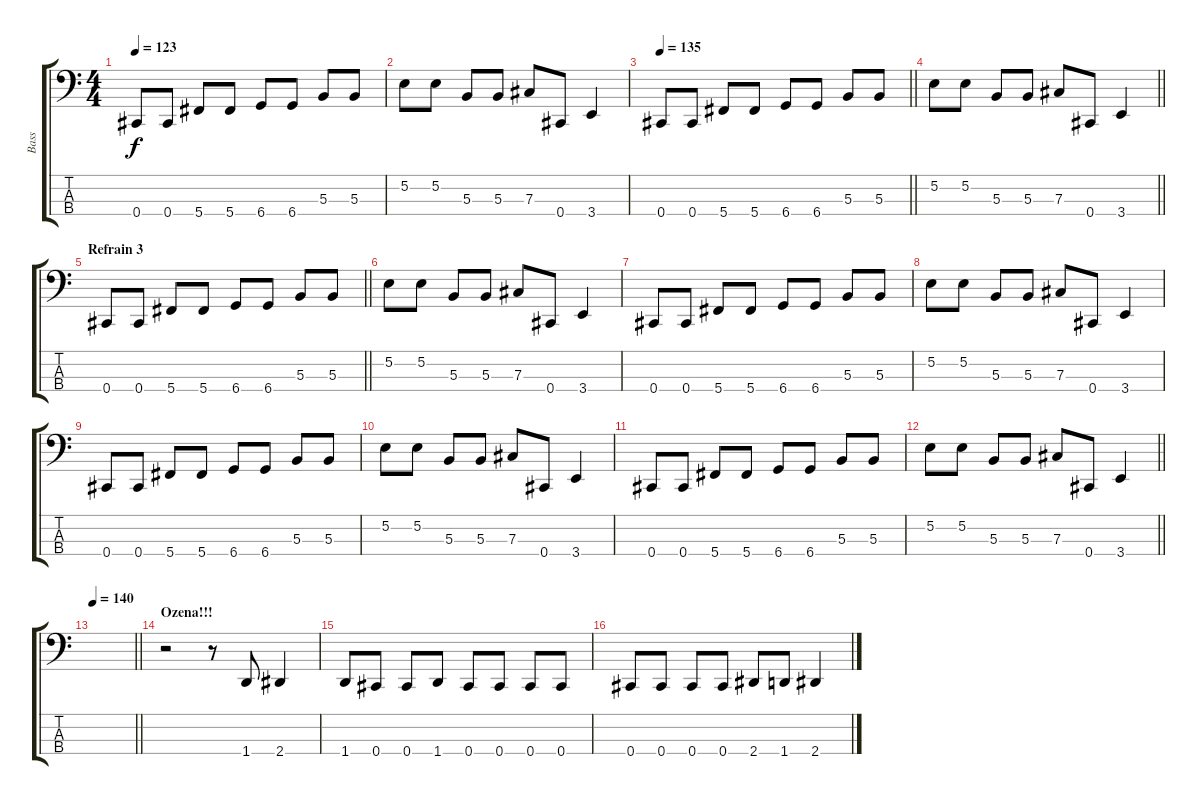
\track ("Bass" "Bass") {instrument electricbasspick}
\staff {score tabs}
\tuning (E2 B1 Gb1 Db1) {hide}
\ts (4 4)
\tempo 123
\clef f4
\ks c
0.4.8{dy f} 0.4.8 5.4.8 5.4.8 6.4.8 6.4.8 5.3.8 5.3.8 |
5.2.8 5.2.8 5.3.8 5.3.8 7.3.8 0.4.8 3.4.4 |
\tempo 135
\barLineRight lightlight
0.4.8 0.4.8 5.4.8 5.4.8 6.4.8 6.4.8 5.3.8 5.3.8 |
\barLineRight lightlight
5.2.8 5.2.8 5.3.8 5.3.8 7.3.8 0.4.8 3.4.4 |
\section ("" "Refrain 3")
\barLineRight lightlight
0.4.8 0.4.8 5.4.8 5.4.8 6.4.8 6.4.8 5.3.8 5.3.8 |
5.2.8 5.2.8 5.3.8 5.3.8 7.3.8 0.4.8 3.4.4 |
0.4.8 0.4.8 5.4.8 5.4.8 6.4.8 6.4.8 5.3.8 5.3.8 |
5.2.8 5.2.8 5.3.8 5.3.8 7.3.8 0.4.8 3.4.4 |
0.4.8 0.4.8 5.4.8 5.4.8 6.4.8 6.4.8 5.3.8 5.3.8 |
5.2.8 5.2.8 5.3.8 5.3.8 7.3.8 0.4.8 3.4.4 |
0.4.8 0.4.8 5.4.8 5.4.8 6.4.8 6.4.8 5.3.8 5.3.8 |
\barLineRight lightlight
5.2.8 5.2.8 5.3.8 5.3.8 7.3.8 0.4.8 3.4.4 |
\tempo 140
\barLineRight lightlight
|
\section ("" "Ozena!!!")
r.2 r.8 1.4.8 2.4.4 |
1.4.8 0.4.8 0.4.8 1.4.8 0.4.8 0.4.8 0.4.8 0.4.8 |
0.4.8 0.4.8 0.4.8 0.4.8 2.4.8 1.4.8 2.4.4
